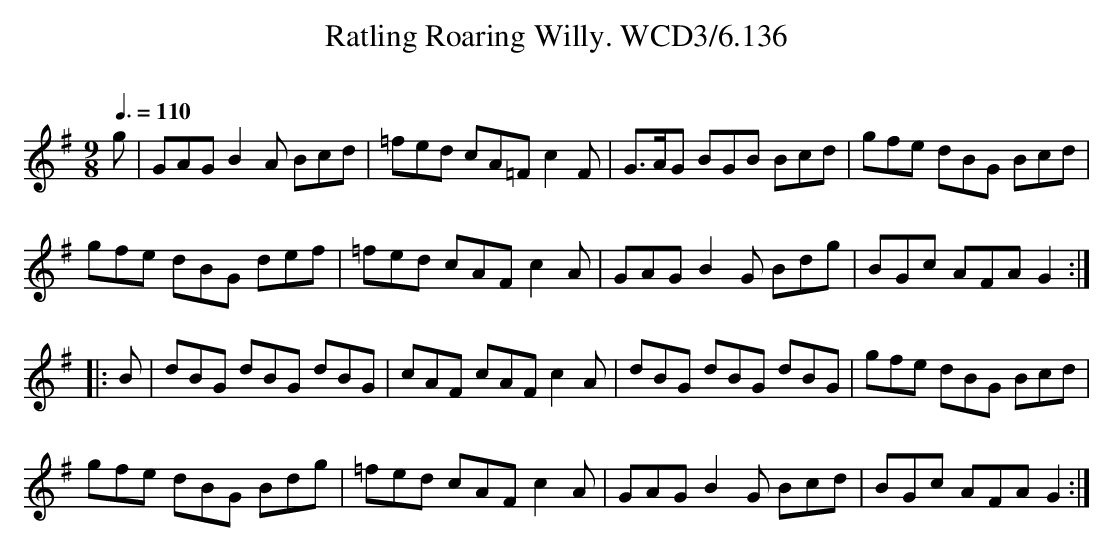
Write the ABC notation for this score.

X:1
T:Ratling Roaring Willy. WCD3/6.136
O:
M:9/8
L:1/8
Q:3/8=110
K:G
g|GAG B2 A Bcd|=fed cA=F c2 F|G>AG BGB Bcd|gfe dBG Bcd|
gfe dBG def|=fed cAF c2 A|GAG B2 G Bdg|BGc AFA G2:|
|:B|dBG dBG dBG|cAF cAF c2 A|dBG dBG dBG|gfe dBG Bcd|
gfe dBG Bdg|=fed cAF c2 A|GAG B2 G Bcd|BGc AFA G2:|
